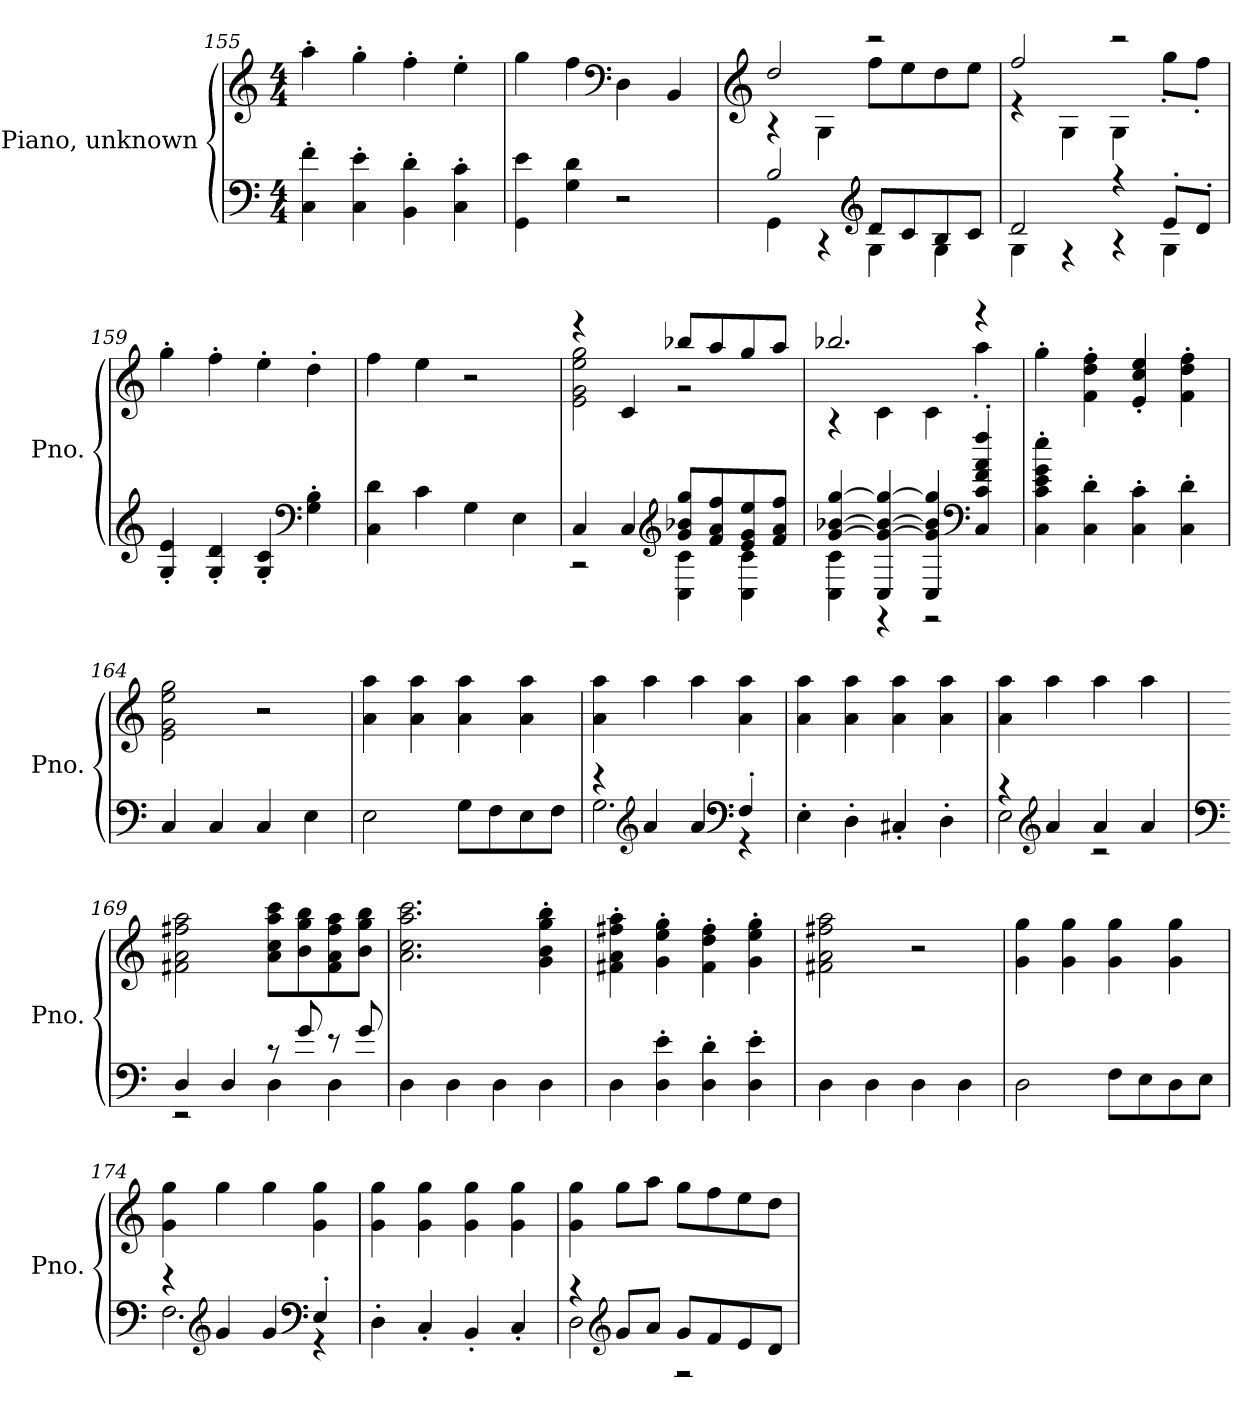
**kern	**kern
*part1	*part1
*staff2	*staff1
*I"Piano, unknown	*
*I'Pno.	*
*clefF4	*clefG2
*k[]	*k[]
*M4/4	*M4/4
=155	=155
4C\' 4f\'	4aa'\
4C\' 4e\'	4gg'\
4BB\' 4d\'	4ff'\
4C\' 4c\'	4ee'\
=156	=156
4GG\ 4e\	4gg\
4G\ 4d\	4ff\
*	*clefF4
2r	4D\
.	4BB/
=157	=157
*	*clefG2
*^	*^
2B/	4GG\	2dd/	4r
.	4r	.	4G\
*clefG2	*	*	*
8d/L	4G\	2r	8ff\L
8c/	.	.	8ee\
8B/	4G\	.	8dd\
8c/J	.	.	8ee\J
=158	=158	=158	=158
2d/	4G\	2ff/	4r
.	4r	.	4G\
4r	4r	2r	4G\
8e'/L	4G\	.	8gg'\L
8d'/J	.	.	8ff'\J
*v	*v	*	*
*	*v	*v
!!LO:LB:g=z
=159	=159
4G/' 4e/'	4gg'\
4G/' 4d/'	4ff'\
4G/' 4c/'	4ee'\
*clefF4	*
4G\' 4B\'	4dd'\
=160	=160
4C\ 4d\	4ff\
4c\	4ee\
4G\	2r
4E\	.
=161	=161
*^	*^
4C/	2r	4r	2e\ 2g\ 2ee\ 2gg\
4C/	.	4c/	.
*clefG2	*	*	*
8g/ 8b-X/ 8gg/L	4C\ 4c\	8bb-X/L	2r
8f/ 8a/ 8ff/	.	8aa/	.
8e/ 8g/ 8ee/	4C\ 4c\	8gg/	.
8f/ 8a/ 8ff/J	.	8aa/J	.
=162	=162	=162	=162
[4g/ [4b-X/ [4gg/	4C\ 4c\	2.bb-X/	4r
4C/ 4g/_ 4b-/_ 4gg/_	4r	.	4c\
4C/ 4g/] 4b-/] 4gg/]	2r	.	4c\
*clefF4	*	*	*
4C/' 4c/' 4f/' 4a/' 4ff/'	.	4r	4aa'\
*v	*v	*	*
*	*v	*v
=163	=163
4C\' 4c\' 4e\' 4g\' 4ee\'	4gg'\
4C\' 4d\'	4f\' 4dd\' 4ff\'
4C\' 4c\'	4e/' 4cc/' 4ee/'
4C\' 4d\'	4f\' 4dd\' 4ff\'
=164	=164
4C/	2e\ 2g\ 2ee\ 2gg\
4C/	.
4C/	2r
4E\	.
!!LO:LB:g=z
=165	=165
2E\	4a\ 4aa\
.	4a\ 4aa\
8G\L	4a\ 4aa\
8F\	.
8E\	4a\ 4aa\
8F\J	.
=166	=166
*^	*
4r	2.G\	4a\ 4aa\
*clefG2	*	*
4a/	.	4aa\
4a/	.	4aa\
*clefF4	*	*
4F'/	4r	4a\ 4aa\
*v	*v	*
=167	=167
4E'\	4a\ 4aa\
4D'\	4a\ 4aa\
4C#X'/	4a\ 4aa\
4D'\	4a\ 4aa\
=168	=168
*^	*
4r	2E\	4a\ 4aa\
*clefG2	*	*
4a/	.	4aa\
4a/	2r	4aa\
4a/	.	4aa\
=169	=169	=169
*clefF4	*	*
4D/	2r	2f#X\ 2a\ 2ff#X\ 2aa\
4D/	.	.
8r	4D\	8a\ 8cc\ 8aa\ 8ccc\L
8g/	.	8b\ 8gg\ 8bb\
8r	4D\	8f#\ 8a\ 8ff#\ 8aa\
8g/	.	8b\ 8gg\ 8bb\J
*v	*v	*
!!LO:PB:g=z
=170	=170
4D\	2.a\ 2.cc\ 2.aa\ 2.ccc\
4D\	.
4D\	.
4D\	4g\' 4b\' 4gg\' 4bb\'
=171	=171
4D\	4f#X\' 4a\' 4ff#X\' 4aa\'
4D\' 4e\'	4g\' 4ee\' 4gg\'
4D\' 4d\'	4f#\' 4dd\' 4ff#\'
4D\' 4e\'	4g\' 4ee\' 4gg\'
=172	=172
4D\	2f#X\ 2a\ 2ff#X\ 2aa\
4D\	.
4D\	2r
4D\	.
=173	=173
2D\	4g\ 4gg\
.	4g\ 4gg\
8F\L	4g\ 4gg\
8E\	.
8D\	4g\ 4gg\
8E\J	.
=174	=174
*^	*
4r	2.F\	4g\ 4gg\
*clefG2	*	*
4g/	.	4gg\
4g/	.	4gg\
*clefF4	*	*
4E'/	4r	4g\ 4gg\
*v	*v	*
=175	=175
4D'\	4g\ 4gg\
4C'/	4g\ 4gg\
4BB'/	4g\ 4gg\
4C'/	4g\ 4gg\
=176	=176
*^	*
4r	2D\	4g\ 4gg\
*clefG2	*	*
8g/L	.	8gg\L
8a/J	.	8aa\J
8g/L	2r	8gg\L
8f/	.	8ff\
8e/	.	8ee\
8d/J	.	8dd\J
*v	*v	*
=	=
*-	*-
